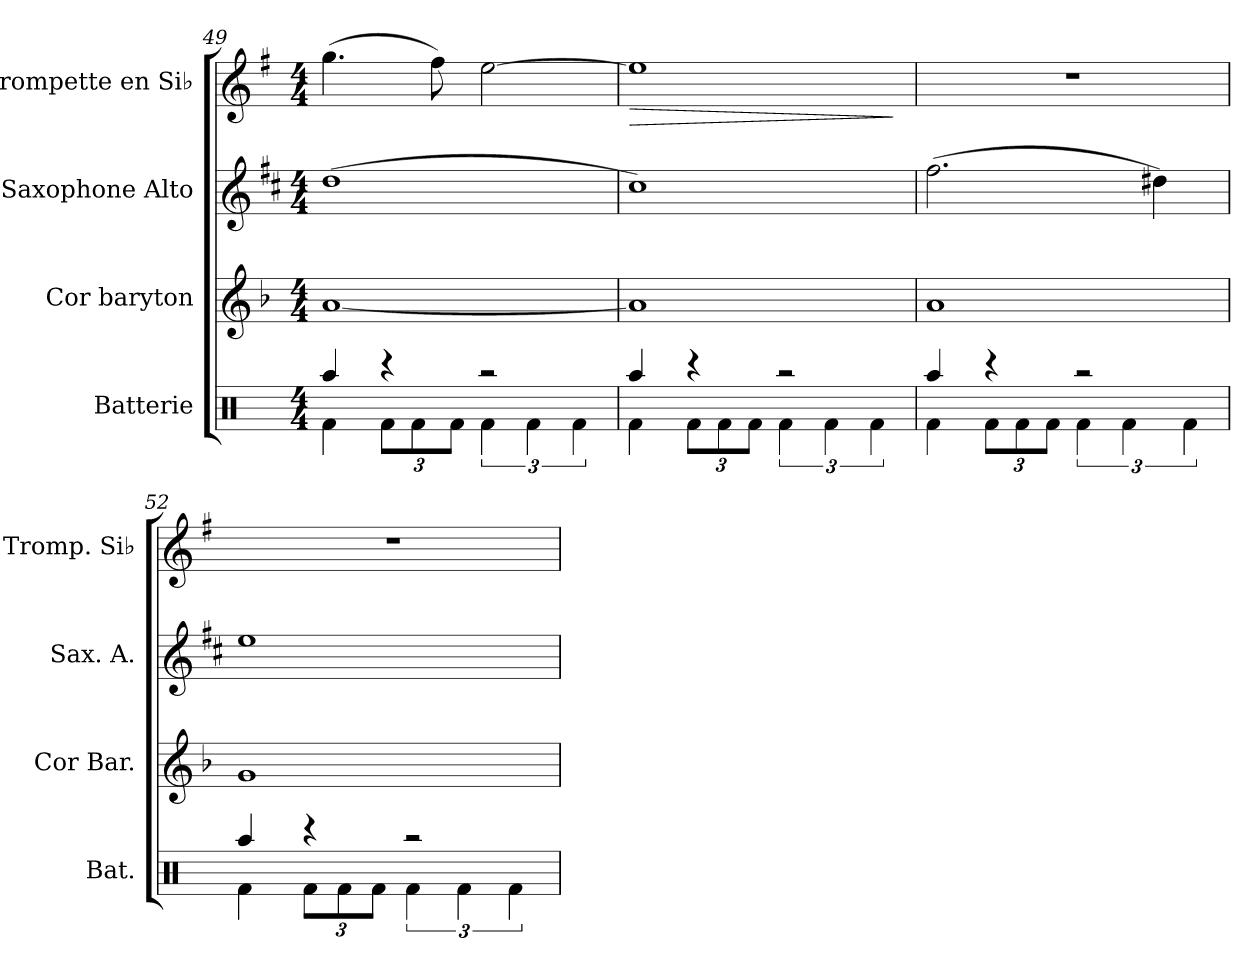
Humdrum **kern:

**kern	**kern	**kern	**kern	**dynam
*part4	*part3	*part2	*part1	*part1
*staff4	*staff3	*staff2	*staff1	*staff1
*I"Batterie	*I"Cor baryton	*I"Saxophone Alto	*I"Trompette en Si♭	*
*I'Bat.	*I'Cor Bar.	*I'Sax. A.	*I'Tromp. Si♭	*
*clefX	*clefG2	*clefG2	*clefG2	*
*	*ITrd8c14	*ITrd5c9	*ITrd1c2	*
*k[]	*k[b-]	*k[b-]	*k[b-]	*
*M4/4	*M4/4	*M4/4	*M4/4	*
=49	=49	=49	=49	=49
*^	*	*	*	*
4Raa/	4Rf\	[1A	(>1f	(>4.ff\	.
*	*Xbrackettup	*	*	*	*
4r	12Rf\L	.	.	.	.
.	12Rf\	.	.	.	.
.	.	.	.	8ee\)	.
.	12Rf\J	.	.	.	.
*	*brackettup	*	*	*	*
2r	6Rf\	.	.	[2dd\	.
.	6Rf\	.	.	.	.
.	6Rf\	.	.	.	.
=50	=50	=50	=50	=50	=50
!	!	!	!	!	!LO:HP:b
4Raa/	4Rf\	1A]	1e)	1dd]	>
*	*Xbrackettup	*	*	*	*
4r	12Rf\L	.	.	.	.
.	12Rf\	.	.	.	.
.	12Rf\J	.	.	.	.
*	*brackettup	*	*	*	*
2r	6Rf\	.	.	.	.
.	6Rf\	.	.	.	.
.	6Rf\	.	.	.	.
*v	*v	*	*	*	*
.	.	.	.	]
!!LO:LB:g=z
=51	=51	=51	=51	=51
*^	*	*	*	*
4Raa/	4Rf\	1A	(>2.a\	1r	.
*	*Xbrackettup	*	*	*	*
4r	12Rf\L	.	.	.	.
.	12Rf\	.	.	.	.
.	12Rf\J	.	.	.	.
*	*brackettup	*	*	*	*
2r	6Rf\	.	.	.	.
.	6Rf\	.	.	.	.
.	.	.	4f#X\)	.	.
.	6Rf\	.	.	.	.
=52	=52	=52	=52	=52	=52
4Raa/	4Rf\	1G	1g	1r	.
*	*Xbrackettup	*	*	*	*
4r	12Rf\L	.	.	.	.
.	12Rf\	.	.	.	.
.	12Rf\J	.	.	.	.
*	*brackettup	*	*	*	*
2r	6Rf\	.	.	.	.
.	6Rf\	.	.	.	.
.	6Rf\	.	.	.	.
*v	*v	*	*	*	*
=	=	=	=	=
*-	*-	*-	*-	*-
